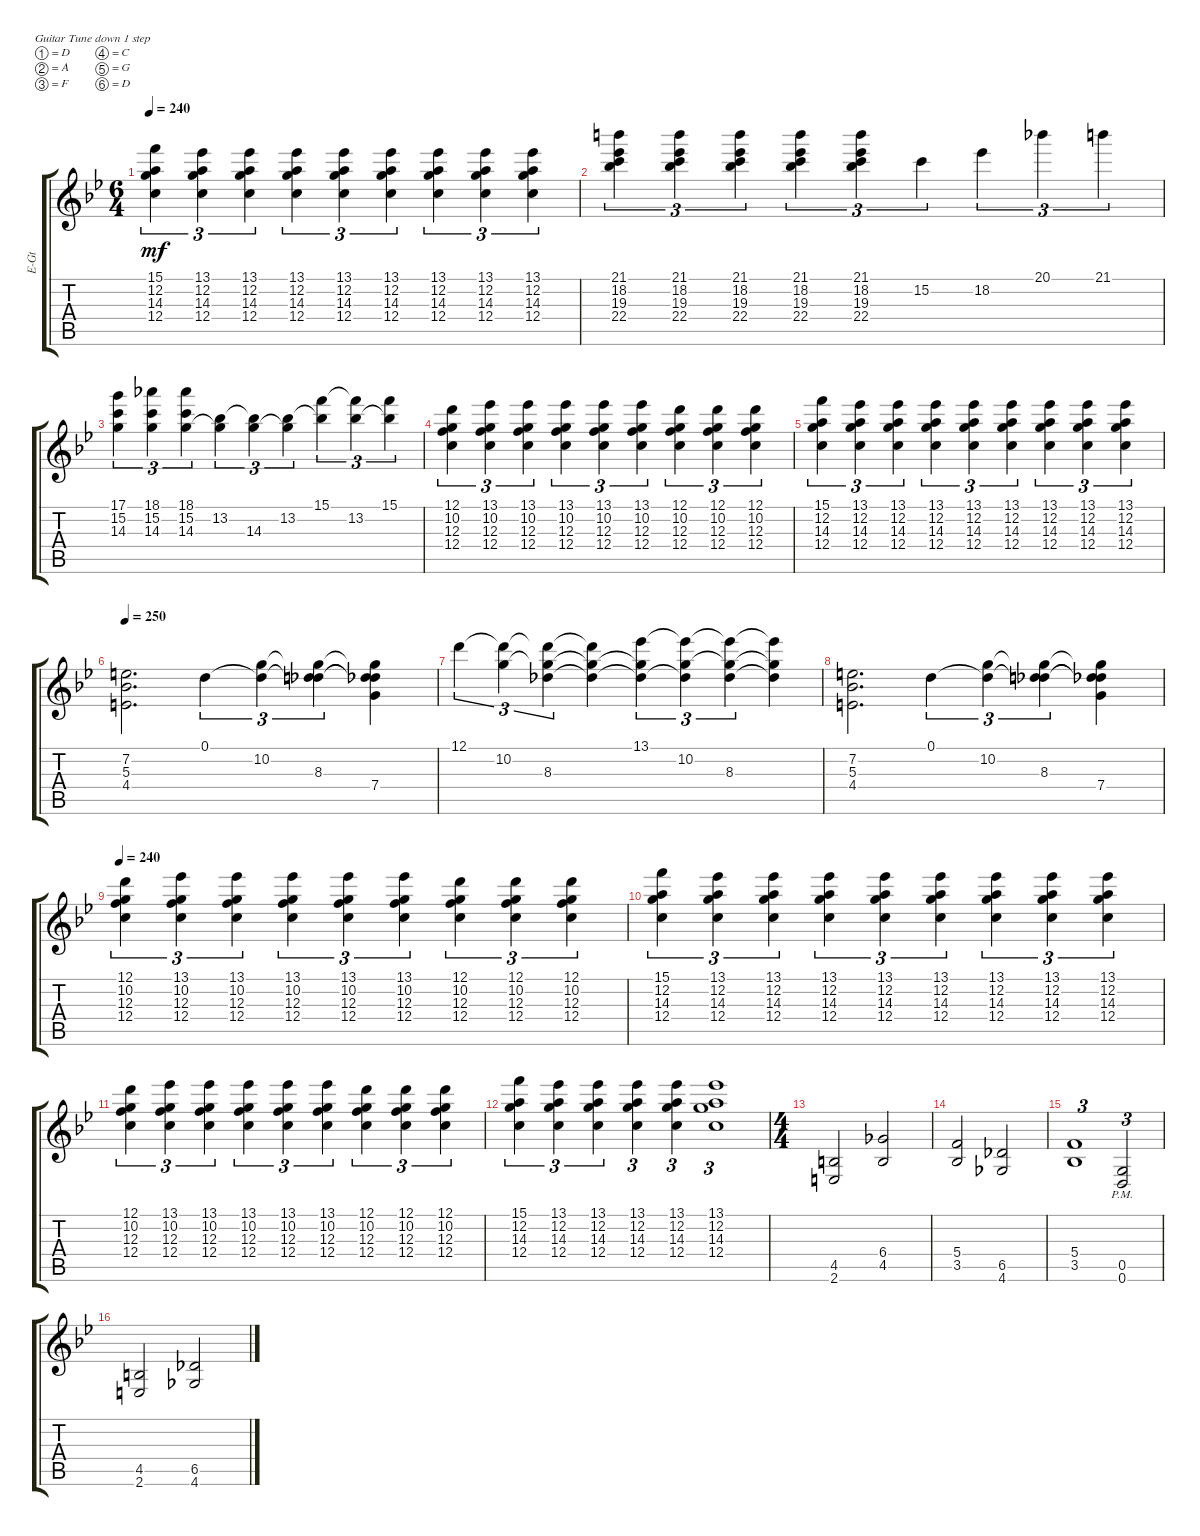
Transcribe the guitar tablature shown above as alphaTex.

\defaultSystemsLayout 4
\bracketExtendMode groupsimilarinstruments
\otherSystemsTrackNameOrientation horizontal
\track ("Electric Guitar" "E-Gt") {instrument overdrivenguitar}
\staff {score tabs}
\tuning (D4 A3 F3 C3 G2 D2)
\ts (6 4)
\tempo 240
\clef g2
\ks bb
(15.1{acc forcenatural} 12.2{acc forcenatural} 14.3{acc forcenatural} 12.4{acc forcenatural}).4{tu (3 2) dy mf beam Down} (13.1{acc forcenatural} 12.2{acc forcenatural} 14.3{acc forcenatural} 12.4{acc forcenatural}).4{tu (3 2) beam Down} (13.1{acc forcenatural} 12.2{acc forcenatural} 14.3{acc forcenatural} 12.4{acc forcenatural}).4{tu (3 2) beam Down} (13.1{acc forcenatural} 12.2{acc forcenatural} 14.3{acc forcenatural} 12.4{acc forcenatural}).4{tu (3 2) beam Down} (13.1{acc forcenatural} 12.2{acc forcenatural} 14.3{acc forcenatural} 12.4{acc forcenatural}).4{tu (3 2) beam Down} (13.1{acc forcenatural} 12.2{acc forcenatural} 14.3{acc forcenatural} 12.4{acc forcenatural}).4{tu (3 2) beam Down} (13.1{acc forcenatural} 12.2{acc forcenatural} 14.3{acc forcenatural} 12.4{acc forcenatural}).4{tu (3 2) beam Down} (13.1{acc forcenatural} 12.2{acc forcenatural} 14.3{acc forcenatural} 12.4{acc forcenatural}).4{tu (3 2) beam Down} (13.1{acc forcenatural} 12.2{acc forcenatural} 14.3{acc forcenatural} 12.4{acc forcenatural}).4{tu (3 2) beam Down} |
(21.1{acc #} 18.2{acc forcenatural} 19.3{acc forcenatural} 22.4{acc forcenatural}).4{tu (3 2) beam Down} (21.1{acc #} 18.2{acc forcenatural} 19.3{acc forcenatural} 22.4{acc forcenatural}).4{tu (3 2) beam Down} (21.1{acc #} 18.2{acc forcenatural} 19.3{acc forcenatural} 22.4{acc forcenatural}).4{tu (3 2) beam Down} (21.1{acc #} 18.2{acc forcenatural} 19.3{acc forcenatural} 22.4{acc forcenatural}).4{tu (3 2) beam Down} (21.1{acc #} 18.2{acc forcenatural} 19.3{acc forcenatural} 22.4{acc forcenatural}).4{tu (3 2) beam Down} 15.2{acc forcenatural}.4{tu (3 2) beam Down} 18.2{acc forcenatural}.4{tu (3 2) beam Down} 20.1{acc forcenatural}.4{tu (3 2) beam Down} 21.1{acc #}.4{tu (3 2) beam Down} |
(17.1{acc forcenatural} 15.2{acc forcenatural} 14.3{acc forcenatural}).4{tu (3 2) beam Down} (18.1{acc b} 15.2{acc forcenatural} 14.3{acc forcenatural}).4{tu (3 2) beam Down} (15.2{acc forcenatural} 18.1{acc b} 14.3{acc forcenatural}).4{tu (3 2) beam Down} (13.2{acc forcenatural} 14.3{t acc forcenatural}).4{tu (3 2) beam Down} (14.3{acc forcenatural} 13.2{t acc forcenatural}).4{tu (3 2) beam Down} (13.2{acc forcenatural} 14.3{t acc forcenatural}).4{tu (3 2) beam Down} (15.1{acc forcenatural} 13.2{t acc forcenatural}).4{tu (3 2) beam Down} (13.2{acc forcenatural} 15.1{t acc forcenatural}).4{tu (3 2) beam Down} (15.1{acc forcenatural} 13.2{t acc forcenatural}).4{tu (3 2) beam Down} |
(12.1{acc forcenatural} 12.4{acc forcenatural} 12.3{acc forcenatural} 10.2{acc forcenatural}).4{tu (3 2) beam Down} (13.1{acc forcenatural} 12.4{acc forcenatural} 12.3{acc forcenatural} 10.2{acc forcenatural}).4{tu (3 2) beam Down} (13.1{acc forcenatural} 12.4{acc forcenatural} 12.3{acc forcenatural} 10.2{acc forcenatural}).4{tu (3 2) beam Down} (13.1{acc forcenatural} 12.4{acc forcenatural} 12.3{acc forcenatural} 10.2{acc forcenatural}).4{tu (3 2) beam Down} (13.1{acc forcenatural} 12.4{acc forcenatural} 12.3{acc forcenatural} 10.2{acc forcenatural}).4{tu (3 2) beam Down} (13.1{acc forcenatural} 12.4{acc forcenatural} 12.3{acc forcenatural} 10.2{acc forcenatural}).4{tu (3 2) beam Down} (12.1{acc forcenatural} 12.4{acc forcenatural} 12.3{acc forcenatural} 10.2{acc forcenatural}).4{tu (3 2) beam Down} (12.1{acc forcenatural} 12.4{acc forcenatural} 12.3{acc forcenatural} 10.2{acc forcenatural}).4{tu (3 2) beam Down} (12.1{acc forcenatural} 12.4{acc forcenatural} 12.3{acc forcenatural} 10.2{acc forcenatural}).4{tu (3 2) beam Down} |
(15.1{acc forcenatural} 12.2{acc forcenatural} 14.3{acc forcenatural} 12.4{acc forcenatural}).4{tu (3 2) beam Down} (13.1{acc forcenatural} 12.2{acc forcenatural} 14.3{acc forcenatural} 12.4{acc forcenatural}).4{tu (3 2) beam Down} (13.1{acc forcenatural} 12.2{acc forcenatural} 14.3{acc forcenatural} 12.4{acc forcenatural}).4{tu (3 2) beam Down} (13.1{acc forcenatural} 12.2{acc forcenatural} 14.3{acc forcenatural} 12.4{acc forcenatural}).4{tu (3 2) beam Down} (13.1{acc forcenatural} 12.2{acc forcenatural} 14.3{acc forcenatural} 12.4{acc forcenatural}).4{tu (3 2) beam Down} (13.1{acc forcenatural} 12.2{acc forcenatural} 14.3{acc forcenatural} 12.4{acc forcenatural}).4{tu (3 2) beam Down} (13.1{acc forcenatural} 12.2{acc forcenatural} 14.3{acc forcenatural} 12.4{acc forcenatural}).4{tu (3 2) beam Down} (13.1{acc forcenatural} 12.2{acc forcenatural} 14.3{acc forcenatural} 12.4{acc forcenatural}).4{tu (3 2) beam Down} (13.1{acc forcenatural} 12.2{acc forcenatural} 14.3{acc forcenatural} 12.4{acc forcenatural}).4{tu (3 2) beam Down} |
\tempo 250
(7.2{acc #} 4.4{acc #} 5.3{acc forcenatural}).2{d beam Down} 0.1{acc forcenatural}.4{tu (3 2) beam Down} (10.2{acc forcenatural} 0.1{t acc forcenatural}).4{tu (3 2) beam Down} (8.3{acc b} 0.1{t acc forcenatural} 10.2{t acc forcenatural}).4{tu (3 2) beam Down} (7.4{acc forcenatural} 0.1{t acc forcenatural} 10.2{t acc forcenatural} 8.3{t acc b}).4{beam Down} |
12.1{acc forcenatural}.4{tu (3 2) beam Down} (10.2{acc forcenatural} 12.1{t acc forcenatural}).4{tu (3 2) beam Down} (8.3{acc b} 12.1{t acc forcenatural} 10.2{t acc forcenatural}).4{tu (3 2) beam Down} (12.1{t acc forcenatural} 10.2{t acc forcenatural} 8.3{t acc b}).4{beam Down} (13.1{acc forcenatural} 8.3{t acc b} 10.2{t acc forcenatural}).4{tu (3 2) beam Down} (10.2{acc forcenatural} 13.1{t acc forcenatural} 8.3{t acc b}).4{tu (3 2) beam Down} (8.3{acc b} 13.1{t acc forcenatural} 10.2{t acc forcenatural}).4{tu (3 2) beam Down} (13.1{t acc forcenatural} 10.2{t acc forcenatural} 8.3{t acc b}).4{beam Down} |
(7.2{acc #} 4.4{acc #} 5.3{acc forcenatural}).2{d beam Down} 0.1{acc forcenatural}.4{tu (3 2) beam Down} (10.2{acc forcenatural} 0.1{t acc forcenatural}).4{tu (3 2) beam Down} (8.3{acc b} 0.1{t acc forcenatural} 10.2{t acc forcenatural}).4{tu (3 2) beam Down} (7.4{acc forcenatural} 0.1{t acc forcenatural} 10.2{t acc forcenatural} 8.3{t acc b}).4{beam Down} |
\tempo 240
(12.1{acc forcenatural} 12.4{acc forcenatural} 12.3{acc forcenatural} 10.2{acc forcenatural}).4{tu (3 2) beam Down} (13.1{acc forcenatural} 12.4{acc forcenatural} 12.3{acc forcenatural} 10.2{acc forcenatural}).4{tu (3 2) beam Down} (13.1{acc forcenatural} 12.4{acc forcenatural} 12.3{acc forcenatural} 10.2{acc forcenatural}).4{tu (3 2) beam Down} (13.1{acc forcenatural} 12.4{acc forcenatural} 12.3{acc forcenatural} 10.2{acc forcenatural}).4{tu (3 2) beam Down} (13.1{acc forcenatural} 12.4{acc forcenatural} 12.3{acc forcenatural} 10.2{acc forcenatural}).4{tu (3 2) beam Down} (13.1{acc forcenatural} 12.4{acc forcenatural} 12.3{acc forcenatural} 10.2{acc forcenatural}).4{tu (3 2) beam Down} (12.1{acc forcenatural} 12.4{acc forcenatural} 12.3{acc forcenatural} 10.2{acc forcenatural}).4{tu (3 2) beam Down} (12.1{acc forcenatural} 12.4{acc forcenatural} 12.3{acc forcenatural} 10.2{acc forcenatural}).4{tu (3 2) beam Down} (12.1{acc forcenatural} 12.4{acc forcenatural} 12.3{acc forcenatural} 10.2{acc forcenatural}).4{tu (3 2) beam Down} |
(15.1{acc forcenatural} 12.2{acc forcenatural} 14.3{acc forcenatural} 12.4{acc forcenatural}).4{tu (3 2) beam Down} (13.1{acc forcenatural} 12.2{acc forcenatural} 14.3{acc forcenatural} 12.4{acc forcenatural}).4{tu (3 2) beam Down} (13.1{acc forcenatural} 12.2{acc forcenatural} 14.3{acc forcenatural} 12.4{acc forcenatural}).4{tu (3 2) beam Down} (13.1{acc forcenatural} 12.2{acc forcenatural} 14.3{acc forcenatural} 12.4{acc forcenatural}).4{tu (3 2) beam Down} (13.1{acc forcenatural} 12.2{acc forcenatural} 14.3{acc forcenatural} 12.4{acc forcenatural}).4{tu (3 2) beam Down} (13.1{acc forcenatural} 12.2{acc forcenatural} 14.3{acc forcenatural} 12.4{acc forcenatural}).4{tu (3 2) beam Down} (13.1{acc forcenatural} 12.2{acc forcenatural} 14.3{acc forcenatural} 12.4{acc forcenatural}).4{tu (3 2) beam Down} (13.1{acc forcenatural} 12.2{acc forcenatural} 14.3{acc forcenatural} 12.4{acc forcenatural}).4{tu (3 2) beam Down} (13.1{acc forcenatural} 12.2{acc forcenatural} 14.3{acc forcenatural} 12.4{acc forcenatural}).4{tu (3 2) beam Down} |
(12.1{acc forcenatural} 12.4{acc forcenatural} 12.3{acc forcenatural} 10.2{acc forcenatural}).4{tu (3 2) beam Down} (13.1{acc forcenatural} 12.4{acc forcenatural} 12.3{acc forcenatural} 10.2{acc forcenatural}).4{tu (3 2) beam Down} (13.1{acc forcenatural} 12.4{acc forcenatural} 12.3{acc forcenatural} 10.2{acc forcenatural}).4{tu (3 2) beam Down} (13.1{acc forcenatural} 12.4{acc forcenatural} 12.3{acc forcenatural} 10.2{acc forcenatural}).4{tu (3 2) beam Down} (13.1{acc forcenatural} 12.4{acc forcenatural} 12.3{acc forcenatural} 10.2{acc forcenatural}).4{tu (3 2) beam Down} (13.1{acc forcenatural} 12.4{acc forcenatural} 12.3{acc forcenatural} 10.2{acc forcenatural}).4{tu (3 2) beam Down} (12.1{acc forcenatural} 12.4{acc forcenatural} 12.3{acc forcenatural} 10.2{acc forcenatural}).4{tu (3 2) beam Down} (12.1{acc forcenatural} 12.4{acc forcenatural} 12.3{acc forcenatural} 10.2{acc forcenatural}).4{tu (3 2) beam Down} (12.1{acc forcenatural} 12.4{acc forcenatural} 12.3{acc forcenatural} 10.2{acc forcenatural}).4{tu (3 2) beam Down} |
(15.1{acc forcenatural} 12.2{acc forcenatural} 14.3{acc forcenatural} 12.4{acc forcenatural}).4{tu (3 2) beam Down} (13.1{acc forcenatural} 12.2{acc forcenatural} 14.3{acc forcenatural} 12.4{acc forcenatural}).4{tu (3 2) beam Down} (13.1{acc forcenatural} 12.2{acc forcenatural} 14.3{acc forcenatural} 12.4{acc forcenatural}).4{tu (3 2) beam Down} (13.1{acc forcenatural} 12.2{acc forcenatural} 14.3{acc forcenatural} 12.4{acc forcenatural}).4{tu (3 2) beam Down} (13.1{acc forcenatural} 12.2{acc forcenatural} 14.3{acc forcenatural} 12.4{acc forcenatural}).4{tu (3 2) beam Down} (13.1{acc forcenatural} 12.2{acc forcenatural} 14.3{acc forcenatural} 12.4{acc forcenatural}).1{tu (3 2) beam Down} |
\ts (4 4)
(2.6{acc #} 4.5{acc #}).2{beam Up} (4.5{acc #} 6.4{acc b}).2{beam Up} |
(3.5{acc forcenatural} 5.4{acc forcenatural}).2{beam Up} (4.6{acc b} 6.5{acc b}).2{beam Up} |
(3.5{acc forcenatural} 5.4{acc forcenatural}).1{tu (3 2) beam Up} (0.6{pm acc forcenatural} 0.5{pm acc forcenatural}).2{tu (3 2) beam Up} |
(2.6{acc #} 4.5{acc #}).2{beam Up} (6.5{acc b} 4.6{acc b}).2{beam Up}
